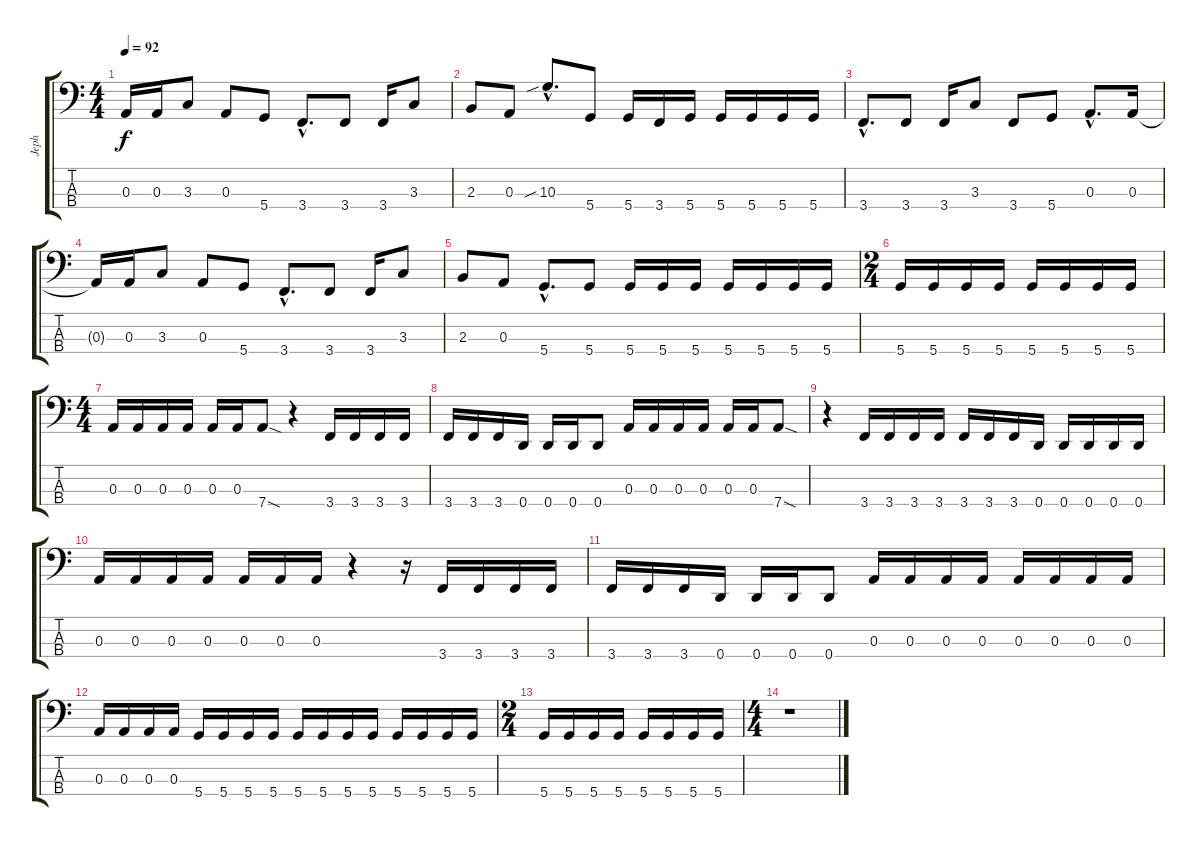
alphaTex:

\track ("Jeph" "Jeph") {instrument electricbassfinger}
\staff {score tabs}
\tuning (G2 D2 A1 D1) {hide}
\ts (4 4)
\tempo 92
\clef f4
\ks c
0.3{t}.16{dy f} 0.3.16 3.3.8 0.3.8 5.4.8 3.4{hac}.8{d} 3.4.8 3.4.16 3.3.8 |
2.3.8 0.3.8 10.3{sib hac}.8{d} 5.4.8 5.4.16 3.4.16 5.4.16 5.4.16 5.4.16 5.4.16 5.4.16 |
3.4{hac}.8{d instrument electricbassfinger} 3.4.8 3.4.16 3.3.8 3.4.8 5.4.8 0.3{hac}.8{d} 0.3.16 |
0.3{t}.16 0.3.16 3.3.8 0.3.8 5.4.8 3.4{hac}.8{d} 3.4.8 3.4.16 3.3.8 |
2.3.8 0.3.8 5.4{hac}.8{d} 5.4.8 5.4.16 5.4.16 5.4.16 5.4.16 5.4.16 5.4.16 5.4.16 |
\ts (2 4)
5.4.16 5.4.16 5.4.16 5.4.16 5.4.16 5.4.16 5.4.16 5.4.16 |
\ts (4 4)
0.3.16 0.3.16 0.3.16 0.3.16 0.3.16 0.3.16 7.4{sod}.8 r.4 3.4.16 3.4.16 3.4.16 3.4.16 |
3.4.16 3.4.16 3.4.16 0.4.16 0.4.16 0.4.16 0.4.8 0.3.16 0.3.16 0.3.16 0.3.16 0.3.16 0.3.16 7.4{sod}.8 |
r.4 3.4.16 3.4.16 3.4.16 3.4.16 3.4.16 3.4.16 3.4.16 0.4.16 0.4.16 0.4.16 0.4.16 0.4.16 |
0.3.16 0.3.16 0.3.16 0.3.16 0.3.16 0.3.16 0.3.16 r.4 r.16 3.4.16 3.4.16 3.4.16 3.4.16 |
3.4.16 3.4.16 3.4.16 0.4.16 0.4.16 0.4.16 0.4.8 0.3.16 0.3.16 0.3.16 0.3.16 0.3.16 0.3.16 0.3.16 0.3.16 |
0.3.16 0.3.16 0.3.16 0.3.16 5.4.16 5.4.16 5.4.16 5.4.16 5.4.16 5.4.16 5.4.16 5.4.16 5.4.16 5.4.16 5.4.16 5.4.16 |
\ts (2 4)
5.4.16 5.4.16 5.4.16 5.4.16 5.4.16 5.4.16 5.4.16 5.4.16 |
\ts (4 4)
r.1
